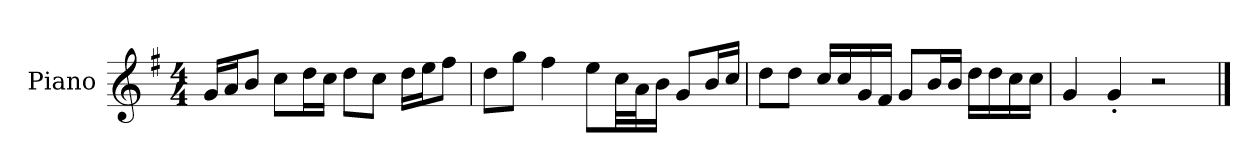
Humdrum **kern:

**kern
*part1
*staff1
*I"Piano
*I'P-no
*clefG2
*k[f#]
*M4/4
*MM90
=1
16g/LL
16a/J
8b/J
8cc\L
16dd\L
16cc\JJ
8dd\L
8cc\J
16dd\LL
16ee\J
8ff#\J
=2
8dd\L
8gg\J
4ff#\
8ee\L
32cc\LL
32a\J
16b\JJ
8g/L
16b/L
16cc/JJ
=3
8dd\L
8dd\J
16cc/LL
16cc/
16g/
16f#/JJ
8g/L
16b/L
16b/JJ
16dd\LL
16dd\
16cc\
16cc\JJ
=4
4g/
4g'/
2r
==
*-
